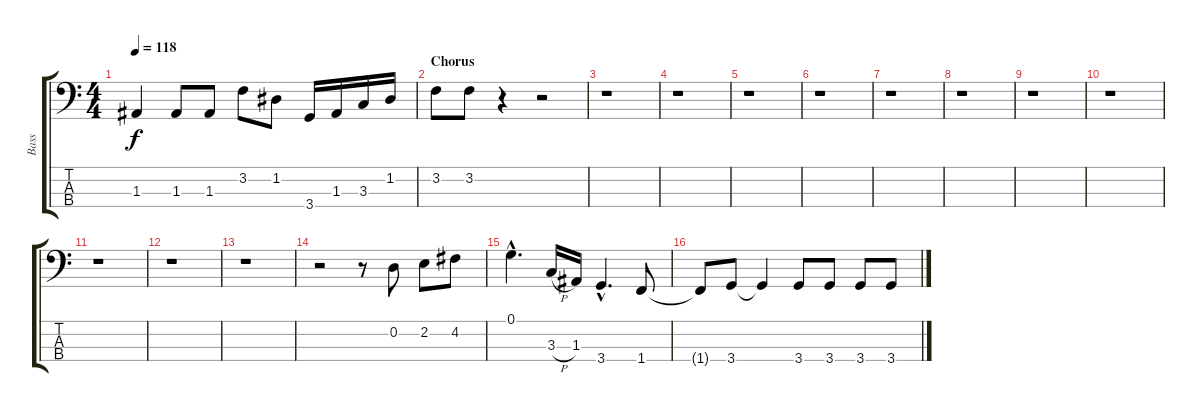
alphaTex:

\track ("Bass" "Bass") {instrument electricbasspick}
\staff {score tabs}
\tuning (G2 D2 A1 E1) {hide}
\ts (4 4)
\tempo 118
\clef f4
\ks c
1.3.4{dy f} 1.3.8 1.3.8 3.2.8 1.2.8 3.4.16 1.3.16 3.3.16 1.2.16 |
\section ("" "Chorus")
3.2.8 3.2.8 r.4 r.2 |
r.1 |
r.1 |
r.1 |
r.1 |
r.1 |
r.1 |
r.1 |
r.1 |
r.1 |
r.1 |
r.1 |
r.2 r.8 0.2.8 2.2.8 4.2.8 |
0.1{hac}.4{d} 3.3{h}.16 1.3.16 3.4{hac}.4{d} 1.4.8 |
1.4{t}.8 3.4.8 3.4{t}.4 3.4.8 3.4.8 3.4.8 3.4.8
